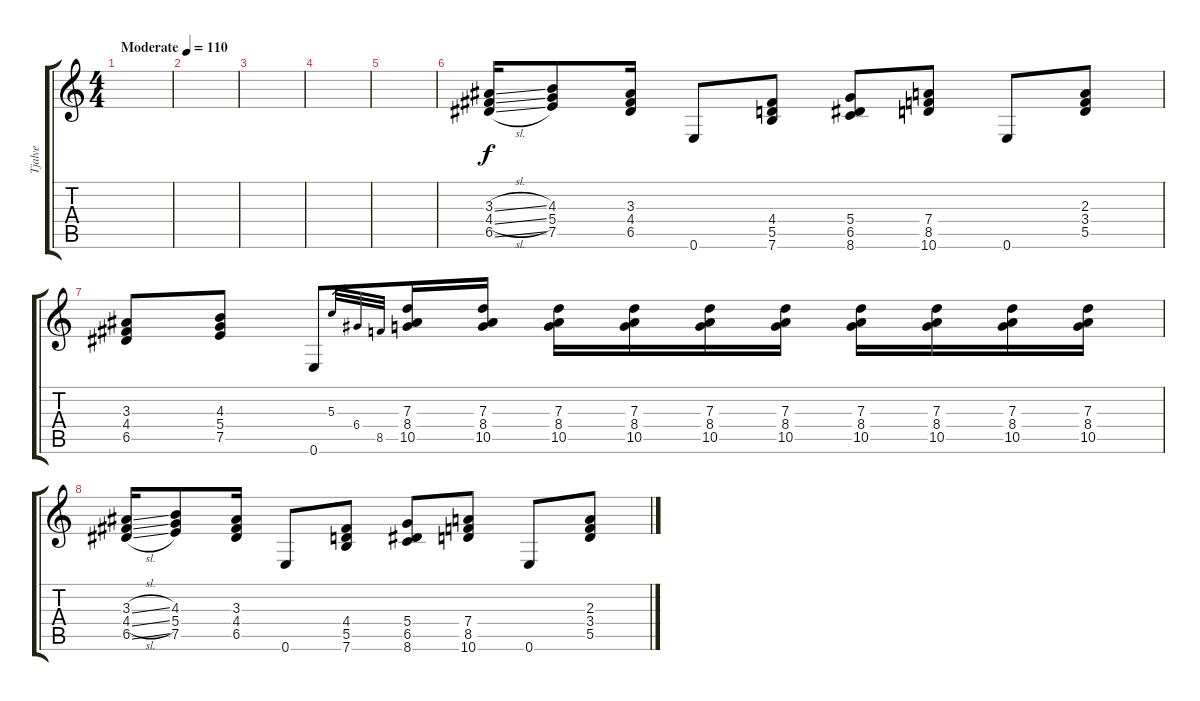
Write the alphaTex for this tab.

\track ("Tjalve" "Tjalve") {instrument distortionguitar}
\staff {score tabs}
\tuning (E4 B3 G3 D3 A2 E2) {hide}
\ts (4 4)
\tempo (110 "Moderate")
\clef g2
\ks c
|
|
|
|
|
(3.3{sl} 4.4{sl} 6.5{sl}).16 (4.3 5.4 7.5).8 (3.3 4.4 6.5).16 0.6.8 (4.4 5.5 7.6).8 (5.4 6.5 8.6).8 (7.4 8.5 10.6).8 0.6.8 (2.3 3.4 5.5).8 |
(3.3 4.4 6.5).8 (4.3 5.4 7.5).8 0.6.8 5.3.32{gr} 6.4.32{gr} 8.5.32{gr} (7.3 8.4 10.5).16 (7.3 8.4 10.5).16 (7.3 8.4 10.5).16 (7.3 8.4 10.5).16 (7.3 8.4 10.5).16 (7.3 8.4 10.5).16 (7.3 8.4 10.5).16 (7.3 8.4 10.5).16 (7.3 8.4 10.5).16 (7.3 8.4 10.5).16 |
(3.3{sl} 4.4{sl} 6.5{sl}).16 (4.3 5.4 7.5).8 (3.3 4.4 6.5).16 0.6.8 (4.4 5.5 7.6).8 (5.4 6.5 8.6).8 (7.4 8.5 10.6).8 0.6.8 (2.3 3.4 5.5).8
